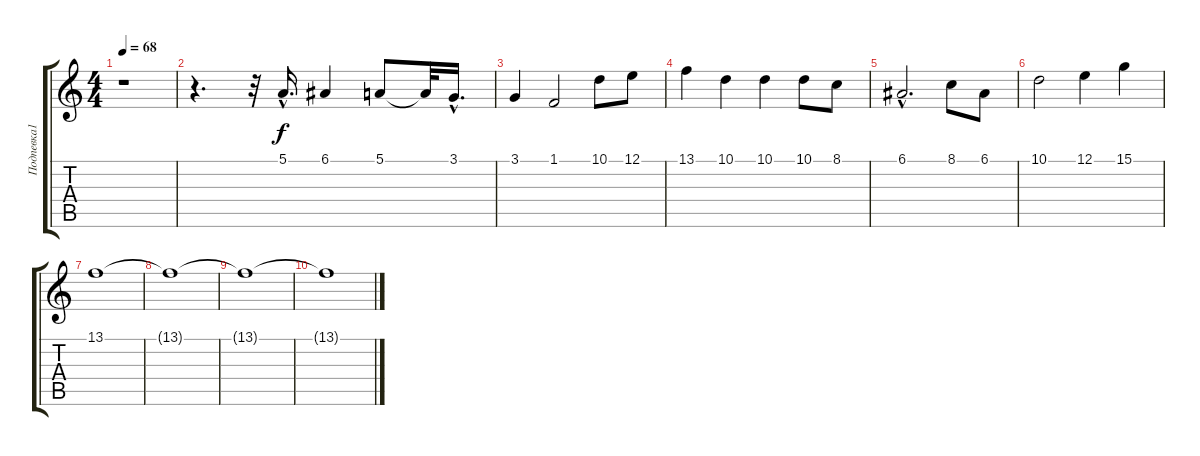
\track ("Подпевка1" "Подпевка1") {instrument synthvoice}
\staff {score tabs}
\tuning (E4 B3 G3 D3 A2 E2) {hide}
\ts (4 4)
\tempo 68
\clef g2
\ks c
r.1{dy f} |
r.4{d} r.32 5.1{hac}.16{d} 6.1.4 5.1.8 5.1{t}.32 3.1{hac}.16{d} |
3.1.4 1.1.2 10.1.8 12.1.8 |
13.1.4 10.1.4 10.1.4 10.1.8 8.1.8 |
6.1{hac}.2{d} 8.1.8 6.1.8 |
10.1.2 12.1.4 15.1.4 |
13.1.1 |
13.1{t}.1 |
13.1{t}.1 |
13.1{t}.1
